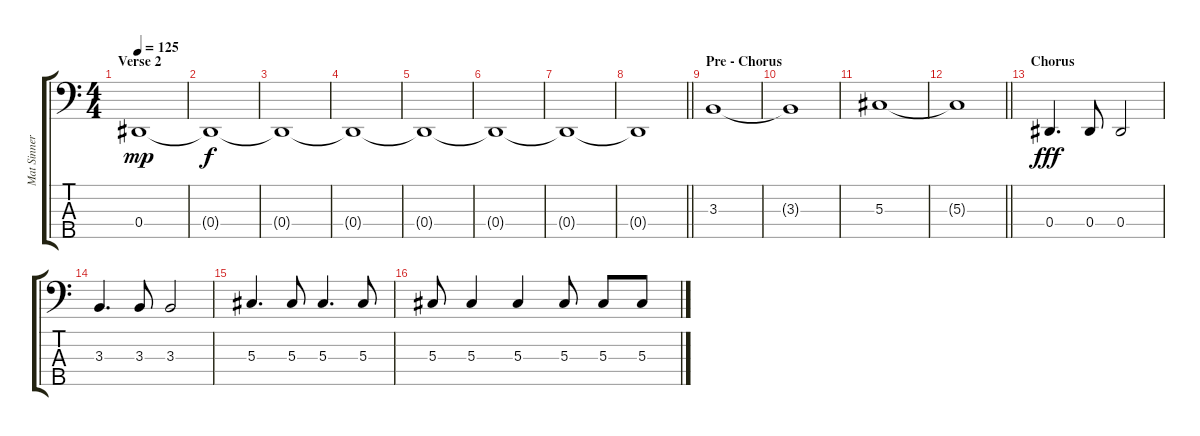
\track ("Mat Sinner" "Mat Sinner") {instrument electricbasspick}
\staff {score tabs}
\tuning (Gb2 Db2 Ab1 Eb1 Bb0) {hide}
\ts (4 4)
\section ("" "Verse 2")
\tempo 125
\clef f4
\ks c
0.4.1{dy mp} |
0.4{t}.1{dy f} |
0.4{t}.1 |
0.4{t}.1 |
0.4{t}.1 |
0.4{t}.1 |
0.4{t}.1 |
\barLineRight lightlight
0.4{t}.1 |
\section ("" "Pre - Chorus")
3.3.1 |
3.3{t}.1 |
5.3.1 |
\barLineRight lightlight
5.3{t}.1 |
\section ("" "Chorus")
0.4.4{d dy fff} 0.4.8 0.4.2 |
3.3.4{d} 3.3.8 3.3.2 |
5.3.4{d} 5.3.8 5.3.4{d} 5.3.8 |
5.3.8 5.3.4 5.3.4 5.3.8 5.3.8 5.3.8
